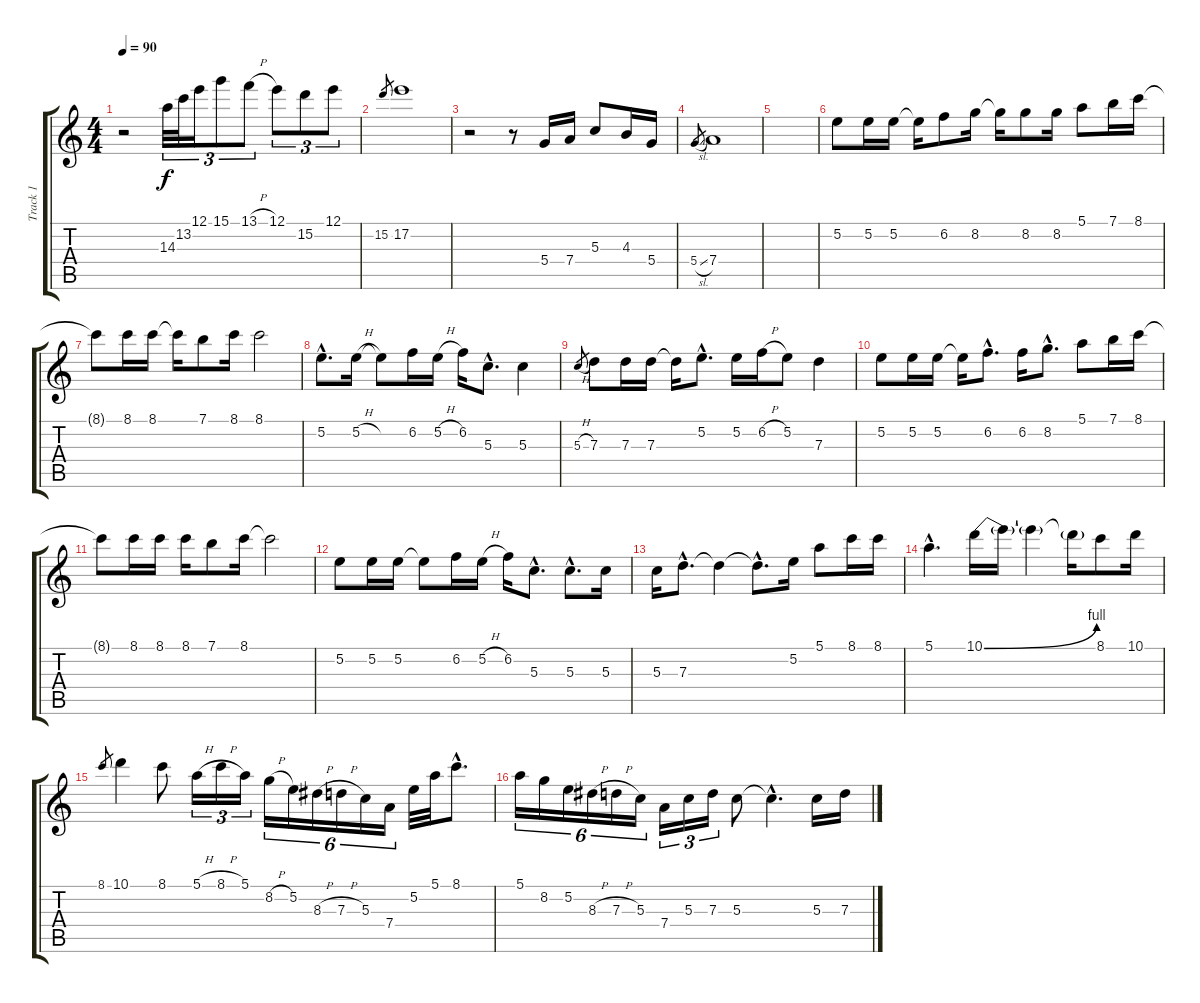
\track ("Track 1" "Track 1") {instrument acousticguitarsteel}
\staff {score tabs}
\tuning (E4 B3 G3 D3 A2 E2) {hide}
\ts (4 4)
\tempo 90
\clef g2
\ks c
r.2{dy f} 14.3.32{tu (3 2)} 13.2.32{tu (3 2)} 12.1.16{tu (3 2)} 15.1.8{tu (3 2)} 13.1{h}.8{tu (3 2)} 12.1.8{tu (3 2)} 15.2.8{tu (3 2)} 12.1.8{tu (3 2)} |
15.2.8{gr} 17.2.1 |
r.2 r.8 5.4.16 7.4.16 5.3.8 4.3.16 5.4.16 |
5.4{sl}.8{gr} 7.4.1 |
|
5.2.8 5.2.16 5.2.16 5.2{t}.16 6.2.8 8.2.16 8.2{t}.16 8.2.8 8.2.16 5.1.8 7.1.16 8.1.16 |
8.1{t}.8 8.1.16 8.1.16 8.1{t}.16 7.1.8 8.1.16 8.1.2 |
5.2{hac}.8{d} 5.2{h}.16 5.2{t}.8 6.2.16 5.2{h}.16 6.2.16 5.3{hac}.8{d} 5.3.4 |
5.3{h}.8{gr} 7.3.8 7.3.16 7.3.16 7.3{t}.16 5.2{hac}.8{d} 5.2.16 6.2{h}.16 5.2.8 7.3.4 |
5.2.8 5.2.16 5.2.16 5.2{t}.16 6.2{hac}.8{d} 6.2.16 8.2{hac}.8{d} 5.1.8 7.1.16 8.1.16 |
8.1{t}.8 8.1.16 8.1.16 8.1.16 7.1.8 8.1.16 8.1{t}.2 |
5.2.8 5.2.16 5.2.16 5.2{t}.8 6.2.16 5.2{h}.16 6.2.16 5.3{hac}.8{d} 5.3{hac}.8{d} 5.3.16 |
5.3.16 7.3{hac}.8{d} 7.3{t}.4 7.3{hac t}.8{d} 5.2.16 5.1.8 8.1.16 8.1.16 |
5.1{hac}.4{d} 10.1{be (bend 0 0 60 4)}.16 10.1{t}.16 10.1{t}.4 10.1{t}.16 8.1.8 10.1.16 |
8.1.8{gr} 10.1.4 8.1.8 5.1{h}.16{tu (3 2)} 8.1{h}.16{tu (3 2)} 5.1.16{tu (3 2)} 8.2{h}.16{tu (6 4)} 5.2.16{tu (6 4)} 8.3{h}.16{tu (6 4)} 7.3{h}.16{tu (6 4)} 5.3.16{tu (6 4)} 7.4.16{tu (6 4)} 5.2.32 5.1.32 8.1{hac}.8{d} |
5.1.16{tu (6 4)} 8.2.16{tu (6 4)} 5.2.16{tu (6 4)} 8.3{h}.16{tu (6 4)} 7.3{h}.16{tu (6 4)} 5.3.16{tu (6 4)} 7.4.16{tu (3 2)} 5.3.16{tu (3 2)} 7.3.16{tu (3 2)} 5.3.8 5.3{hac t}.4{d} 5.3.16 7.3.16
